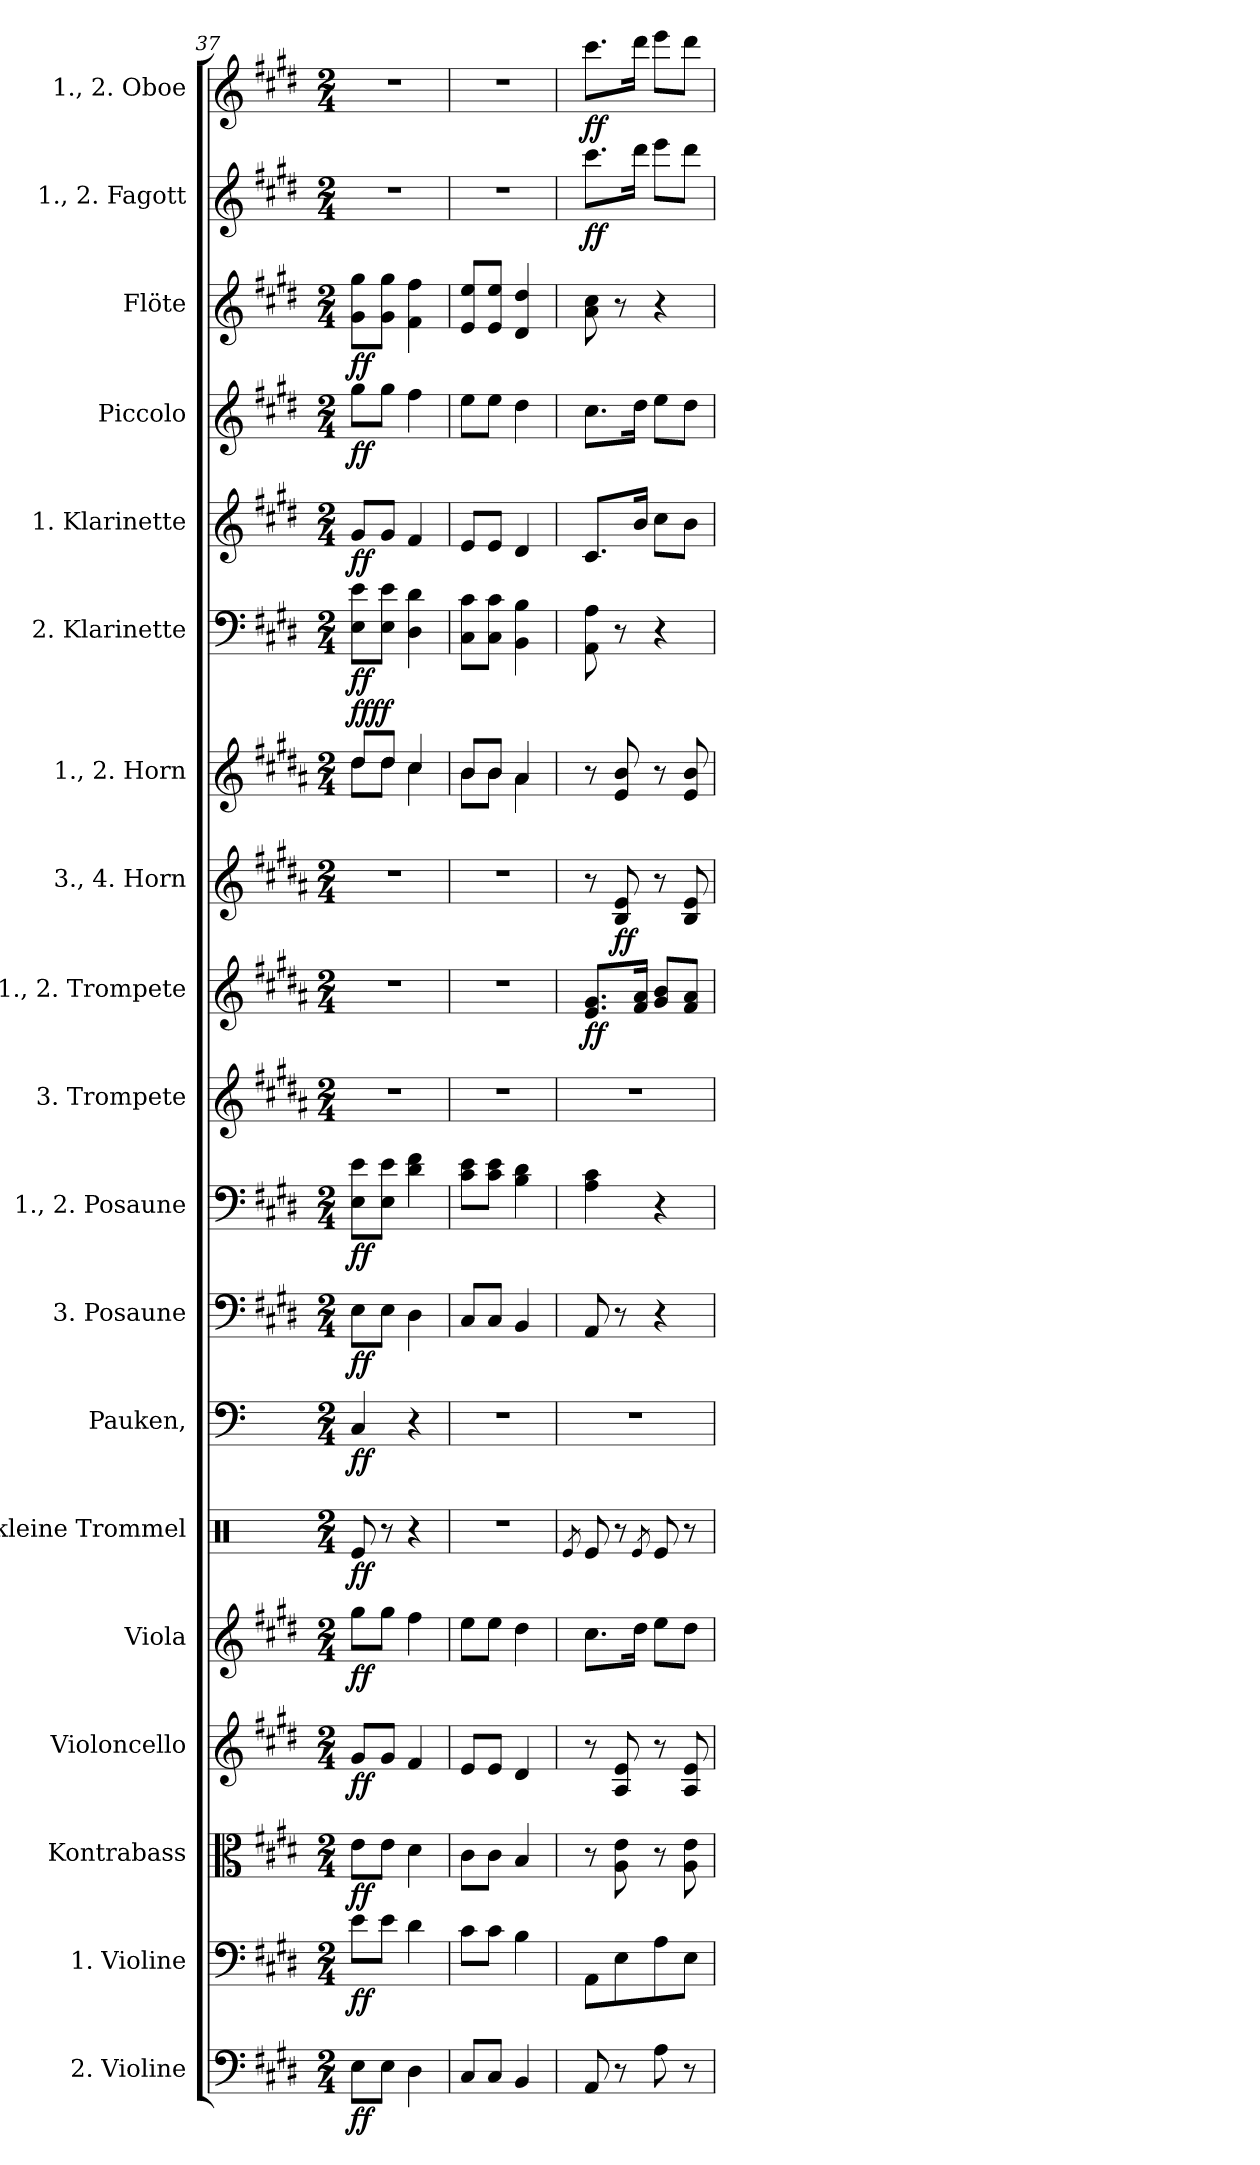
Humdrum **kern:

**kern	**dynam	**kern	**dynam	**kern	**dynam	**kern	**dynam	**kern	**dynam	**kern	**dynam	**kern	**dynam	**kern	**dynam	**kern	**dynam	**kern	**kern	**dynam	**kern	**dynam	**kern	**dynam	**kern	**dynam	**kern	**dynam	**kern	**dynam	**kern	**dynam	**kern	**dynam	**kern	**dynam
*part19	*part19	*part18	*part18	*part17	*part17	*part16	*part16	*part15	*part15	*part14	*part14	*part13	*part13	*part12	*part12	*part11	*part11	*part10	*part9	*part9	*part8	*part8	*part7	*part7	*part6	*part6	*part5	*part5	*part4	*part4	*part3	*part3	*part2	*part2	*part1	*part1
*staff19	*staff19	*staff18	*staff18	*staff17	*staff17	*staff16	*staff16	*staff15	*staff15	*staff14	*staff14	*staff13	*staff13	*staff12	*staff12	*staff11	*staff11	*staff10	*staff9	*staff9	*staff8	*staff8	*staff7	*staff7	*staff6	*staff6	*staff5	*staff5	*staff4	*staff4	*staff3	*staff3	*staff2	*staff2	*staff1	*staff1
*I"2. Violine	*	*I"1. Violine	*	*I"Kontrabass	*	*I"Violoncello	*	*I"Viola	*	*I"kleine Trommel	*	*I"Pauken,	*	*I"3. Posaune	*	*I"1., 2. Posaune	*	*I"3. Trompete	*I"1., 2. Trompete	*	*I"3., 4. Horn	*	*I"1., 2. Horn	*	*I"2. Klarinette	*	*I"1. Klarinette	*	*I"Piccolo	*	*I"Flöte	*	*I"1., 2. Fagott	*	*I"1., 2. Oboe	*
*I'2. Vl.	*	*I'1. Vl.	*	*I'Kb.	*	*I'Vc.	*	*I'Va.	*	*I'kl. Tr.	*	*I'Pk.,	*	*I'3. Pos.	*	*I'1., 2. Pos.	*	*I'3. Trp.	*I'1., 2. Trp.	*	*I'3., 4. Hr.	*	*I'1., 2.  Hr.	*	*I'2. Klar.	*	*I'1. Klar.	*	*I'Picc.	*	*I'Fl.	*	*I'1., 2. Fag.	*	*I'1., 2. Ob.	*
*clefF4	*	*clefF4	*	*clefC3	*	*clefG2	*	*clefG2	*	*clefX	*	*clefF4	*	*clefF4	*	*clefF4	*	*clefG2	*clefG2	*	*clefG2	*	*clefG2	*	*clefF4	*	*clefG2	*	*clefG2	*	*clefG2	*	*clefG2	*	*clefG2	*
*ITrd7c12	*	*	*	*	*	*	*	*	*	*	*	*	*	*	*	*	*	*ITrd-3c-5	*ITrd-3c-5	*	*ITrd4c7	*	*ITrd4c7	*	*	*	*ITrd1c2	*	*ITrd1c2	*	*	*	*ITrd-7c-12	*	*	*
*k[f#c#g#d#]	*	*k[f#c#g#d#]	*	*k[f#c#g#d#]	*	*k[f#c#g#d#]	*	*k[f#c#g#d#]	*	*k[]	*	*k[]	*	*k[f#c#g#d#]	*	*k[f#c#g#d#]	*	*k[f#c#g#d#]	*k[f#c#g#d#]	*	*k[f#c#g#d#]	*	*k[f#c#g#d#]	*	*k[f#c#g#d#]	*	*k[f#c#]	*	*k[f#c#]	*	*k[f#c#g#d#]	*	*k[f#c#g#d#]	*	*k[f#c#g#d#]	*
*M2/4	*	*M2/4	*	*M2/4	*	*M2/4	*	*M2/4	*	*M2/4	*	*M2/4	*	*M2/4	*	*M2/4	*	*M2/4	*M2/4	*	*M2/4	*	*M2/4	*	*M2/4	*	*M2/4	*	*M2/4	*	*M2/4	*	*M2/4	*	*M2/4	*
=37	=37	=37	=37	=37	=37	=37	=37	=37	=37	=37	=37	=37	=37	=37	=37	=37	=37	=37	=37	=37	=37	=37	=37	=37	=37	=37	=37	=37	=37	=37	=37	=37	=37	=37	=37	=37
*	*	*	*	*	*	*	*	*	*	*	*	*	*	*	*	*	*	*	*	*	*	*	*^	*	*	*	*	*	*	*	*	*	*	*	*	*
!	!LO:DY:b	!	!LO:DY:b	!	!LO:DY:b	!	!LO:DY:b	!	!LO:DY:b	!	!LO:DY:b	!	!LO:DY:b	!	!LO:DY:b	!	!LO:DY:b	!	!	!	!	!	!	!	!LO:DY:a	!	!	!	!	!	!	!	!	!	!	!	!
!	!	!	!	!	!	!	!	!	!	!	!	!	!	!	!	!	!	!	!	!	!	!	!	!	!LO:DY:n=1:b	!	!LO:DY:b	!	!LO:DY:b	!	!LO:DY:b	!	!LO:DY:b	!	!	!	!
8EE\L	ff	8e\L	ff	8e\L	ff	8g#/L	ff	8gg#\L	ff	8Re/	ff	4C/	ff	8E\L	ff	8E\ 8e\L	ff	2r	2r	.	2r	.	8g#/L	8g#\L	ff ff	8E\ 8e\L	ff	8f#/L	ff	8ff#\L	ff	8g#\ 8gg#\L	ff	2r	.	2r	.
8EE\J	.	8e\J	.	8e\J	.	8g#/J	.	8gg#\J	.	8r	.	.	.	8E\J	.	8E\ 8e\J	.	.	.	.	.	.	8g#/J	8g#\J	.	8E\ 8e\J	.	8f#/J	.	8ff#\J	.	8g#\ 8gg#\J	.	.	.	.	.
4DD#\	.	4d#\	.	4d#\	.	4f#/	.	4ff#\	.	4r	.	4r	.	4D#\	.	4d#\ 4f#\	.	.	.	.	.	.	4f#/	4f#\	.	4D#\ 4d#\	.	4e/	.	4ee\	.	4f#\ 4ff#\	.	.	.	.	.
=38	=38	=38	=38	=38	=38	=38	=38	=38	=38	=38	=38	=38	=38	=38	=38	=38	=38	=38	=38	=38	=38	=38	=38	=38	=38	=38	=38	=38	=38	=38	=38	=38	=38	=38	=38	=38	=38
8CC#/L	.	8c#\L	.	8c#\L	.	8e/L	.	8ee\L	.	2r	.	2r	.	8C#/L	.	8c#\ 8e\L	.	2r	2r	.	2r	.	8e/L	8e\L	.	8C#\ 8c#\L	.	8d/L	.	8dd\L	.	8e/ 8ee/L	.	2r	.	2r	.
8CC#/J	.	8c#\J	.	8c#\J	.	8e/J	.	8ee\J	.	.	.	.	.	8C#/J	.	8c#\ 8e\J	.	.	.	.	.	.	8e/J	8e\J	.	8C#\ 8c#\J	.	8d/J	.	8dd\J	.	8e/ 8ee/J	.	.	.	.	.
4BBB/	.	4B\	.	4B/	.	4d#/	.	4dd#\	.	.	.	.	.	4BB/	.	4B\ 4d#\	.	.	.	.	.	.	4d#/	4d#\	.	4BB\ 4B\	.	4c#/	.	4cc#\	.	4d#/ 4dd#/	.	.	.	.	.
*	*	*	*	*	*	*	*	*	*	*	*	*	*	*	*	*	*	*	*	*	*	*	*v	*v	*	*	*	*	*	*	*	*	*	*	*	*	*
=39	=39	=39	=39	=39	=39	=39	=39	=39	=39	=39	=39	=39	=39	=39	=39	=39	=39	=39	=39	=39	=39	=39	=39	=39	=39	=39	=39	=39	=39	=39	=39	=39	=39	=39	=39	=39
.	.	.	.	.	.	.	.	.	.	8qRe/	.	.	.	.	.	.	.	.	.	.	.	.	.	.	.	.	.	.	.	.	.	.	.	.	.	.
!	!	!	!	!	!	!	!	!	!	!	!	!	!	!	!	!	!	!	!	!LO:DY:b	!	!	!	!	!	!	!	!	!	!	!	!	!	!LO:DY:b	!	!LO:DY:b
8AAA/	.	8AA\L	.	8r	.	8r	.	8.cc#\L	.	8Re/	.	2r	.	8AA/	.	4A\ 4c#\	.	2r	8.a/ 8.cc#/L	ff	8r	.	8r	.	8AA\ 8A\	.	8.B/L	.	8.b\L	.	8a\ 8cc#\	.	8.cccc#\L	ff	8.ccc#\L	ff
!	!	!	!	!	!	!	!	!	!	!	!	!	!	!	!	!	!	!	!	!	!	!LO:DY:b	!	!	!	!	!	!	!	!	!	!	!	!	!	!
8r	.	8E\	.	8A\ 8e\	.	8A/ 8e/	.	.	.	8r	.	.	.	8r	.	.	.	.	.	.	8E/ 8A/	ff	8A/ 8e/	.	8r	.	.	.	.	.	8r	.	.	.	.	.
.	.	.	.	.	.	.	.	16dd#\Jk	.	.	.	.	.	.	.	.	.	.	16b/ 16dd#/Jk	.	.	.	.	.	.	.	16a/Jk	.	16cc#\Jk	.	.	.	16dddd#\Jk	.	16ddd#\Jk	.
.	.	.	.	.	.	.	.	.	.	8qRe/	.	.	.	.	.	.	.	.	.	.	.	.	.	.	.	.	.	.	.	.	.	.	.	.	.	.
8AA\	.	8A\	.	8r	.	8r	.	8ee\L	.	8Re/	.	.	.	4r	.	4r	.	.	8cc#/ 8ee/L	.	8r	.	8r	.	4r	.	8b\L	.	8dd\L	.	4r	.	8eeee\L	.	8eee\L	.
8r	.	8E\J	.	8A\ 8e\	.	8A/ 8e/	.	8dd#\J	.	8r	.	.	.	.	.	.	.	.	8b/ 8dd#/J	.	8E/ 8A/	.	8A/ 8e/	.	.	.	8a\J	.	8cc#\J	.	.	.	8dddd#\J	.	8ddd#\J	.
=	=	=	=	=	=	=	=	=	=	=	=	=	=	=	=	=	=	=	=	=	=	=	=	=	=	=	=	=	=	=	=	=	=	=	=	=
*-	*-	*-	*-	*-	*-	*-	*-	*-	*-	*-	*-	*-	*-	*-	*-	*-	*-	*-	*-	*-	*-	*-	*-	*-	*-	*-	*-	*-	*-	*-	*-	*-	*-	*-	*-	*-
